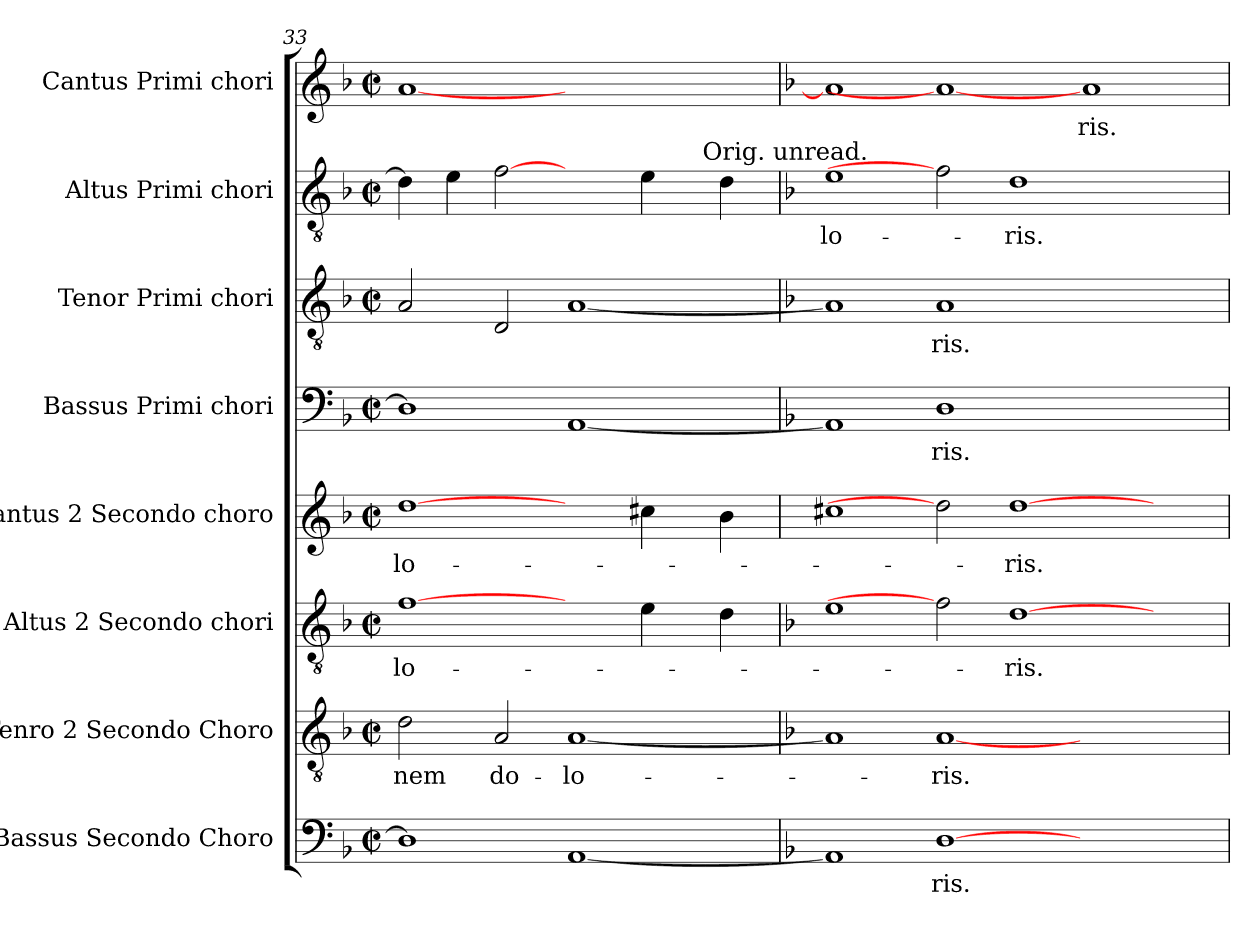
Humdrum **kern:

**kern	**text	**kern	**text	**kern	**text	**kern	**text	**kern	**text	**kern	**text	**kern	**text	**kern	**text
*part8	*part8	*part7	*part7	*part6	*part6	*part5	*part5	*part4	*part4	*part3	*part3	*part2	*part2	*part1	*part1
*staff8	*staff8	*staff7	*staff7	*staff6	*staff6	*staff5	*staff5	*staff4	*staff4	*staff3	*staff3	*staff2	*staff2	*staff1	*staff1
*I"Bassus  Secondo Choro	*	*I"Tenro 2  Secondo Choro	*	*I"Altus 2  Secondo chori	*	*I"Cantus 2  Secondo choro	*	*I"Bassus  Primi chori	*	*I"Tenor  Primi chori	*	*I"Altus  Primi chori	*	*I"Cantus  Primi chori	*
*I'Ch	*	*I'Ch	*	*I'Ch	*	*I'Ch	*	*I'Ch	*	*I'Ch	*	*I'Ch	*	*I'Ch	*
*clefF4	*	*clefGv2	*	*clefGv2	*	*clefG2	*	*clefF4	*	*clefGv2	*	*clefGv2	*	*clefG2	*
*k[b-]	*	*k[b-]	*	*k[b-]	*	*k[b-]	*	*k[b-]	*	*k[b-]	*	*k[b-]	*	*k[b-]	*
*F:	*	*F:	*	*F:	*	*F:	*	*F:	*	*F:	*	*F:	*	*F:	*
*M2/2	*	*M2/2	*	*M2/2	*	*M2/2	*	*M2/2	*	*M2/2	*	*M2/2	*	*M2/2	*
*met(c|)	*	*met(c|)	*	*met(c|)	*	*met(c|)	*	*met(c|)	*	*met(c|)	*	*met(c|)	*	*met(c|)	*
=33	=33	=33	=33	=33	=33	=33	=33	=33	=33	=33	=33	=33	=33	=33	=33
!	!	!	!LO:LY:b:cj	!	!LO:LY:b:cj	!	!LO:LY:b:cj	!	!	!	!	!	!	!	!
*	*	*	*	*	*	*	*	*	*	*	*	*^	*	*	*
1D]	.	2d\	-nem	[1f	-lo-	[1dd	-lo-	1D]	.	2A/	.	4d\]	1ryy	.	[<1a	.
.	.	.	.	.	.	.	.	.	.	.	.	4e\	.	.	.	.
!	!	!	!LO:LY:b:cj	!	!	!	!	!	!	!	!	!	!	!	!	!
.	.	2A/	do-	.	.	.	.	.	.	2D/	.	[2f	.	.	.	.
!	!	!	!LO:LY:b:cj	!	!	!	!	!	!	!	!	!	!	!	!	!
[<1AA	.	[<1A	-lo-	2ryy	.	2ryy	.	[<1AA	.	[<1A	.	2ryy	2ryy	.	1ryy	.
.	.	.	.	4e\	.	4cc#\	.	.	.	.	.	4e\	8ryy	.	.	.
.	.	.	.	.	.	.	.	.	.	.	.	.	16ryy	.	.	.
.	.	.	.	.	.	.	.	.	.	.	.	.	64ryy	.	.	.
!	!	!	!	!	!	!	!	!	!	!	!	!	!LO:TX:a:t=Orig. unread.	!	!	!
.	.	.	.	.	.	.	.	.	.	.	.	.	4ryy	.	.	.
.	.	.	.	4d\	.	4b-\	.	.	.	.	.	4d\	.	.	.	.
.	.	.	.	.	.	.	.	.	.	.	.	.	32.ryy	.	.	.
*	*	*	*	*	*	*	*	*	*	*	*	*v	*v	*	*	*
=34	=34	=34	=34	=34	=34	=34	=34	=34	=34	=34	=34	=34	=34	=34	=34
*	*	*	*	*	*	*k[]	*	*	*	*	*	*	*	*	*
*	*	*	*	*	*	*C:	*	*	*	*	*	*	*	*	*
*	*	*	*	*	*	*	*	*	*	*	*	*^	*	*	*
!	!	!	!	!	!	!	!	!	!	!	!	!	!	!LO:LY:b:cj	!	!
*	*	*	*	*	*	*	*	*	*	*	*	*v	*v	*	*	*
1AA]	.	1A]	.	1e	.	1cc#	.	1AA]	.	1A]	.	1e	-lo-	1a]	.
!	!LO:LY:b:cj	!	!LO:LY:b:cj	!	!	!	!	!	!LO:LY:b:cj	!	!LO:LY:b:cj	!	!	!	!
[>1D	-ris.	[<1A	-ris.	2f]	.	2dd]	.	1D	-ris.	1A	-ris.	2f]	.	1a_	.
!	!	!	!	!	!LO:LY:b:cj	!	!LO:LY:b:cj	!	!	!	!	!	!LO:LY:b:cj	!	!
.	.	.	.	[>1d	-ris.	[>1dd	-ris.	.	.	.	.	1d	-ris.	.	.
!	!	!	!	!	!	!	!	!	!	!	!	!	!	!	!LO:LY:b:cj
1ryy	.	1ryy	.	.	.	.	.	1ryy	.	1ryy	.	.	.	1a	-ris.
.	.	.	.	2ryy	.	2ryy	.	.	.	.	.	2ryy	.	.	.
=	=	=	=	=	=	=	=	=	=	=	=	=	=	=	=
*-	*-	*-	*-	*-	*-	*-	*-	*-	*-	*-	*-	*-	*-	*-	*-
